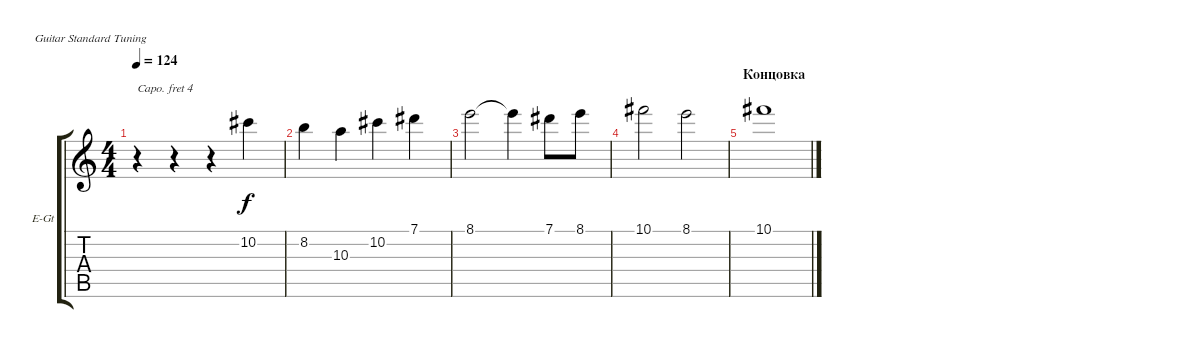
\defaultSystemsLayout 4
\bracketExtendMode groupsimilarinstruments
\firstSystemTrackNameOrientation horizontal
\otherSystemsTrackNameOrientation horizontal
\track ("Electric Guitar" "E-Gt") {instrument overdrivenguitar}
\staff {score tabs}
\capo 4
\tuning (E4 B3 G3 D3 A2 E2)
\ts (4 4)
\tempo 124
\clef g2
\scale
0.267857
\ks c
r.4{dy f} r.4 r.4 10.2.4 |
\scale
0.267857 8.2.4 10.3.4 10.2.4 7.1.4 |
\scale
0.258929 8.1.2 8.1{t}.4 7.1.8 8.1.8 |
\scale
0.205357 10.1.2 8.1.2 |
\section ("" "Концовка")
\scale
0.25 10.1.1 |
\scale
0.25 |
\scale
0.25 |
\scale
0.25 |
\scale
0.25 |
\scale
0.25 |
\scale
0.25 |
\scale
0.25 |
\scale
0.25 |
\scale
0.25 |
\scale
0.25 |
\scale
0.25
